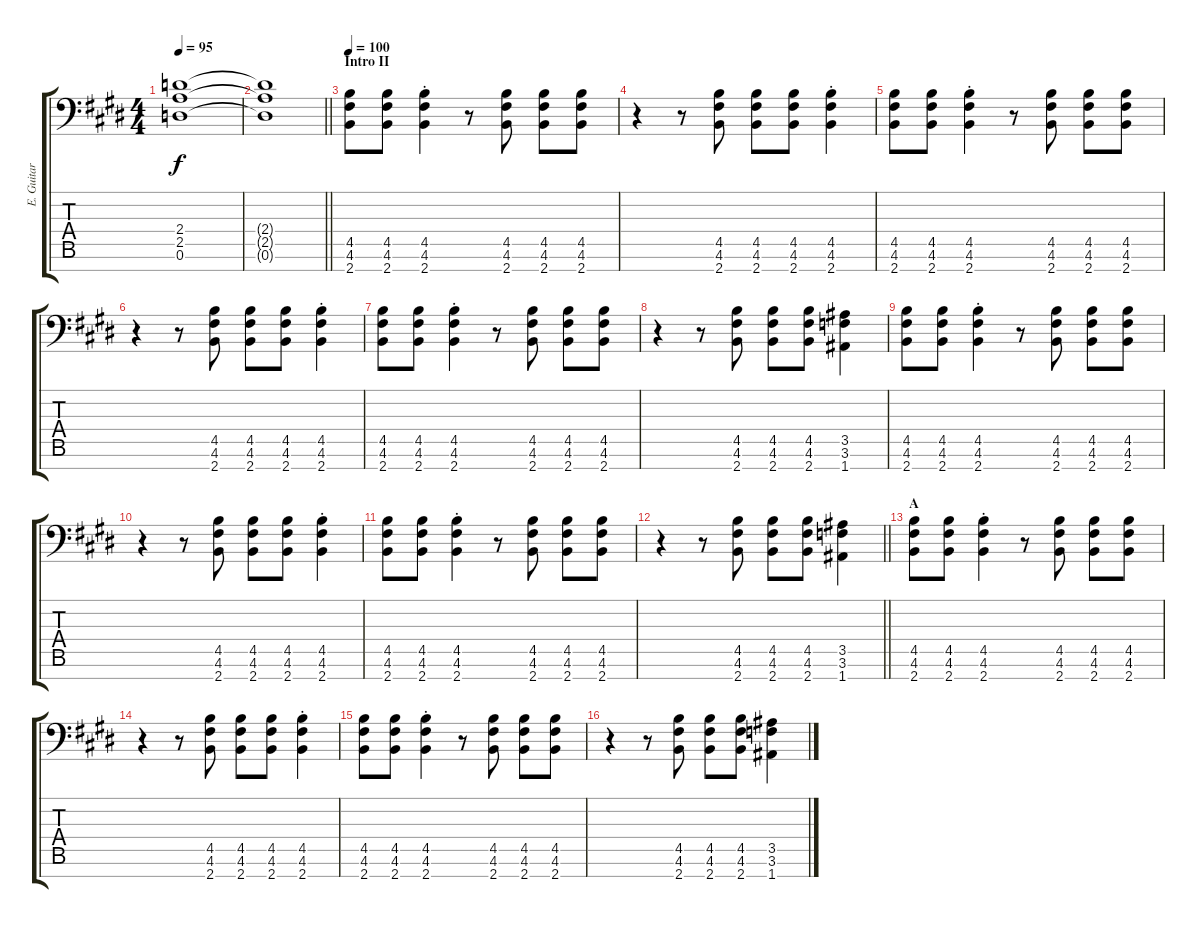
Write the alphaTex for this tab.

\track ("E. Guitar I" "E. Guitar ") {instrument overdrivenguitar}
\staff {score tabs}
\tuning (D4 A3 F3 C3 G2 D2 A1) {hide}
\ts (4 4)
\tempo 95
\clef f4
\ks e
(2.4{t} 2.5{t} 0.6{t}).1{dy f} |
\barLineRight lightlight
(2.4{t} 2.5{t} 0.6{t}).1 |
\section ("" "Intro II")
\tempo 100
(4.5 4.6 2.7).8 (4.5 4.6 2.7).8 (4.5{st} 4.6{st} 2.7{st}).4 r.8 (4.5 4.6 2.7).8 (4.5 4.6 2.7).8 (4.5 4.6 2.7).8 |
r.4 r.8 (4.5 4.6 2.7).8 (4.5 4.6 2.7).8 (4.5 4.6 2.7).8 (4.5{st} 4.6{st} 2.7{st}).4 |
(4.5 4.6 2.7).8 (4.5 4.6 2.7).8 (4.5{st} 4.6{st} 2.7{st}).4 r.8 (4.5 4.6 2.7).8 (4.5 4.6 2.7).8 (4.5 4.6 2.7).8 |
r.4 r.8 (4.5 4.6 2.7).8 (4.5 4.6 2.7).8 (4.5 4.6 2.7).8 (4.5{st} 4.6{st} 2.7{st}).4 |
(4.5 4.6 2.7).8 (4.5 4.6 2.7).8 (4.5{st} 4.6{st} 2.7{st}).4 r.8 (4.5 4.6 2.7).8 (4.5 4.6 2.7).8 (4.5 4.6 2.7).8 |
r.4 r.8 (4.5 4.6 2.7).8 (4.5 4.6 2.7).8 (4.5 4.6 2.7).8 (3.5 3.6 1.7).4 |
(4.5 4.6 2.7).8 (4.5 4.6 2.7).8 (4.5{st} 4.6{st} 2.7{st}).4 r.8 (4.5 4.6 2.7).8 (4.5 4.6 2.7).8 (4.5 4.6 2.7).8 |
r.4 r.8 (4.5 4.6 2.7).8 (4.5 4.6 2.7).8 (4.5 4.6 2.7).8 (4.5{st} 4.6{st} 2.7{st}).4 |
(4.5 4.6 2.7).8 (4.5 4.6 2.7).8 (4.5{st} 4.6{st} 2.7{st}).4 r.8 (4.5 4.6 2.7).8 (4.5 4.6 2.7).8 (4.5 4.6 2.7).8 |
\barLineRight lightlight
r.4 r.8 (4.5 4.6 2.7).8 (4.5 4.6 2.7).8 (4.5 4.6 2.7).8 (3.5 3.6 1.7).4 |
\section ("" "A")
(4.5 4.6 2.7).8 (4.5 4.6 2.7).8 (4.5{st} 4.6{st} 2.7{st}).4 r.8 (4.5 4.6 2.7).8 (4.5 4.6 2.7).8 (4.5 4.6 2.7).8 |
r.4 r.8 (4.5 4.6 2.7).8 (4.5 4.6 2.7).8 (4.5 4.6 2.7).8 (4.5{st} 4.6{st} 2.7{st}).4 |
(4.5 4.6 2.7).8 (4.5 4.6 2.7).8 (4.5{st} 4.6{st} 2.7{st}).4 r.8 (4.5 4.6 2.7).8 (4.5 4.6 2.7).8 (4.5 4.6 2.7).8 |
r.4 r.8 (4.5 4.6 2.7).8 (4.5 4.6 2.7).8 (4.5 4.6 2.7).8 (3.5 3.6 1.7).4
